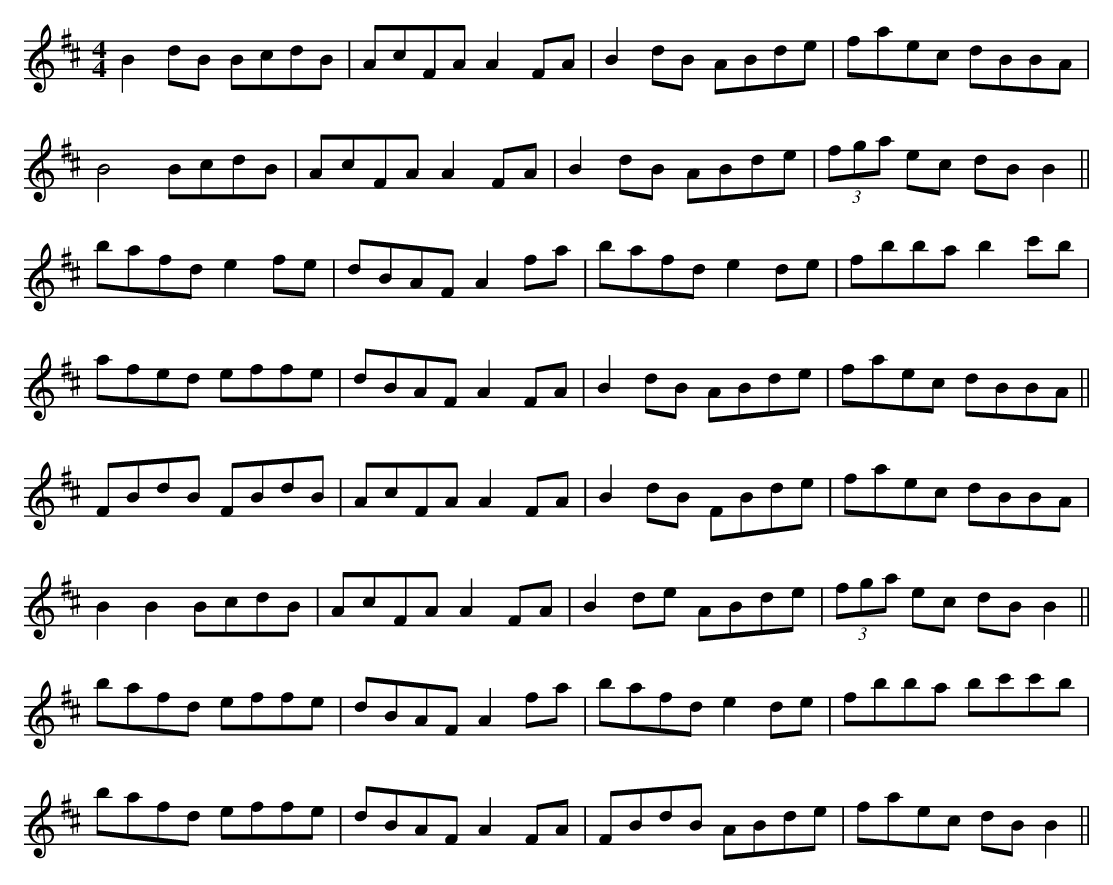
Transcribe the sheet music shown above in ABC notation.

X:1
M:4/4
K:Bmin
B2 dB BcdB|AcFA A2 FA|B2 dB ABde|faec dBBA|
B4 BcdB|AcFA A2 FA|B2 dB ABde|(3fga ec dB B2||
bafd e2 fe|dBAF A2 fa|bafd e2 de|fbba b2 c'b|
afed effe|dBAF A2 FA|B2 dB ABde|faec dBBA||
FBdB FBdB|AcFA A2 FA|B2 dB FBde|faec dBBA|
B2 B2 BcdB|AcFA A2 FA|B2 de ABde|(3fga ec dB B2||
bafd effe|dBAF A2 fa|bafd e2 de|fbba bc'c'b|
bafd effe|dBAF A2 FA|FBdB ABde|faec dB B2||
